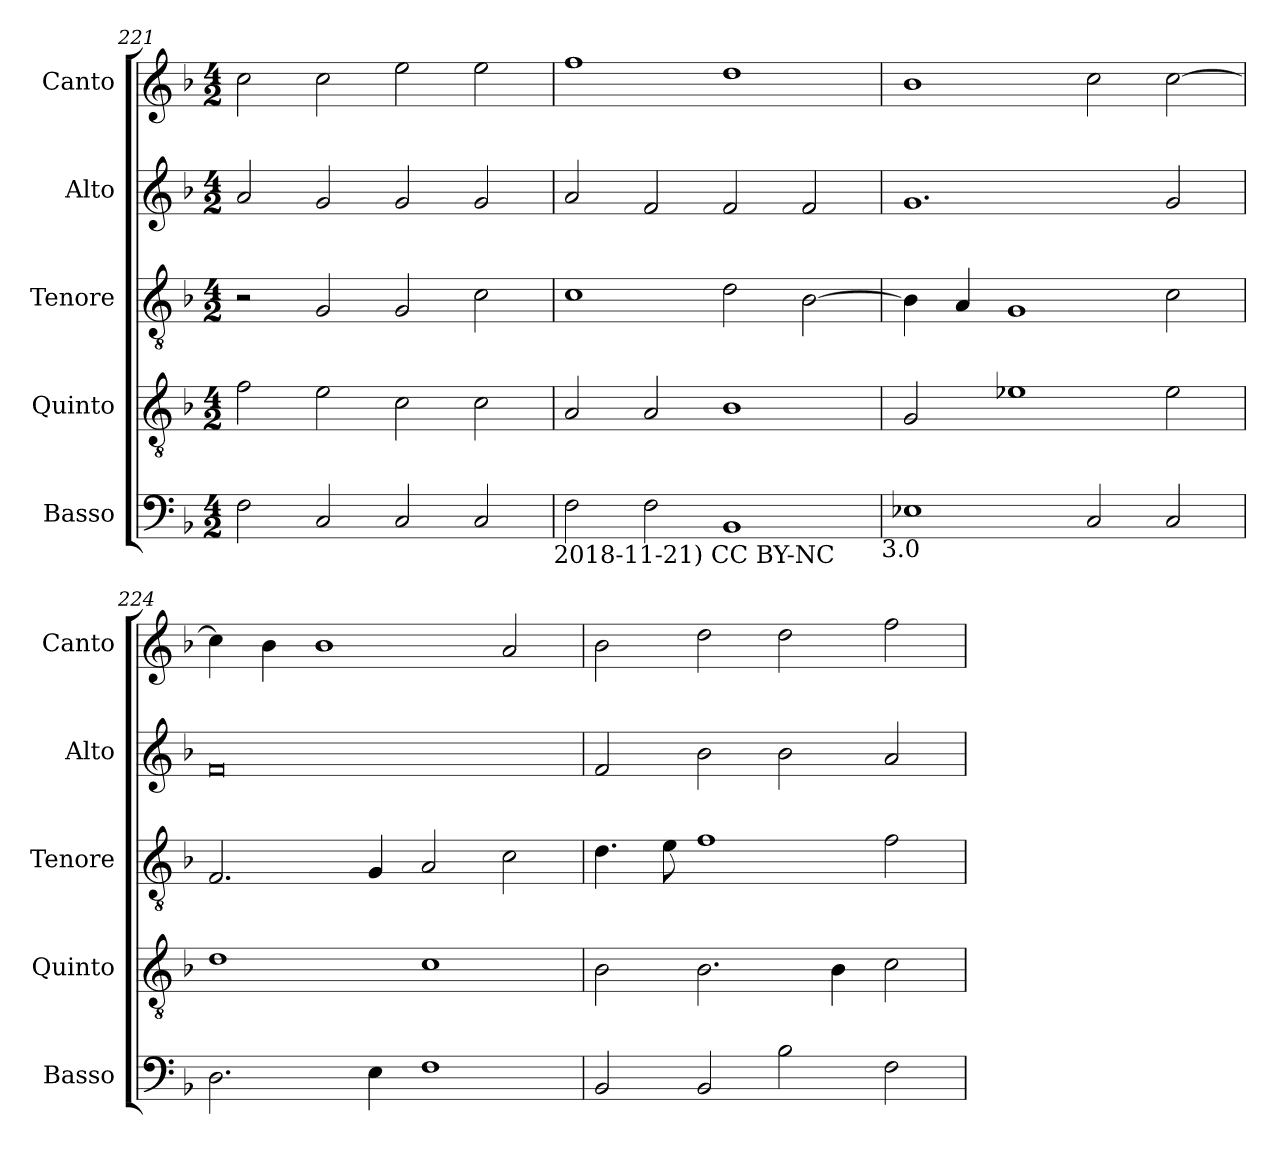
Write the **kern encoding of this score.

**kern	**kern	**kern	**kern	**kern
*part5	*part4	*part3	*part2	*part1
*staff5	*staff4	*staff3	*staff2	*staff1
*I"Basso	*I"Quinto	*I"Tenore	*I"Alto	*I"Canto
*I'Basso	*I'Quinto	*I'Tenore	*I'Alto	*I'Canto
*clefF4	*clefGv2	*clefGv2	*clefG2	*clefG2
*k[b-]	*k[b-]	*k[b-]	*k[b-]	*k[b-]
*F:	*F:	*F:	*F:	*F:
*M4/2	*M4/2	*M4/2	*M4/2	*M4/2
=221	=221	=221	=221	=221
2F\	2f\	2r	2a/	2cc\
2C/	2e\	2G/	2g/	2cc\
2C/	2c\	2G/	2g/	2ee\
2C/	2c\	2c\	2g/	2ee\
!LO:TX:b:t=2018-11-21) CC BY-NC	!	!	!	!
=222	=222	=222	=222	=222
2F\	2A/	1c	2a/	1ff
2F\	2A/	.	2f/	.
1BB-	1B-	2d\	2f/	1dd
.	.	[>2B-\	2f/	.
!LO:TX:b:t=3.0	!	!	!	!
=223	=223	=223	=223	=223
1E-	2G/	4B-\]	1.g	1b-
.	.	4A/	.	.
.	1e-X	1G	.	.
2C/	.	.	.	2cc\
2C/	2e-\	2c\	2g/	[>2cc\
!!LO:PB:g=z
=224	=224	=224	=224	=224
2.D\	1d	2.F/	0f	4cc\]
.	.	.	.	4b-\
.	.	.	.	1b-
4E\	.	4G/	.	.
1F	1c	2A/	.	.
.	.	2c\	.	2a/
=225	=225	=225	=225	=225
2BB-/	2B-\	4.d\	2f/	2b-\
.	.	8e\	.	.
2BB-/	2.B-\	1f	2b-\	2dd\
2B-\	.	.	2b-\	2dd\
.	4B-\	.	.	.
2F\	2c\	2f\	2a/	2ff\
=	=	=	=	=
*-	*-	*-	*-	*-
